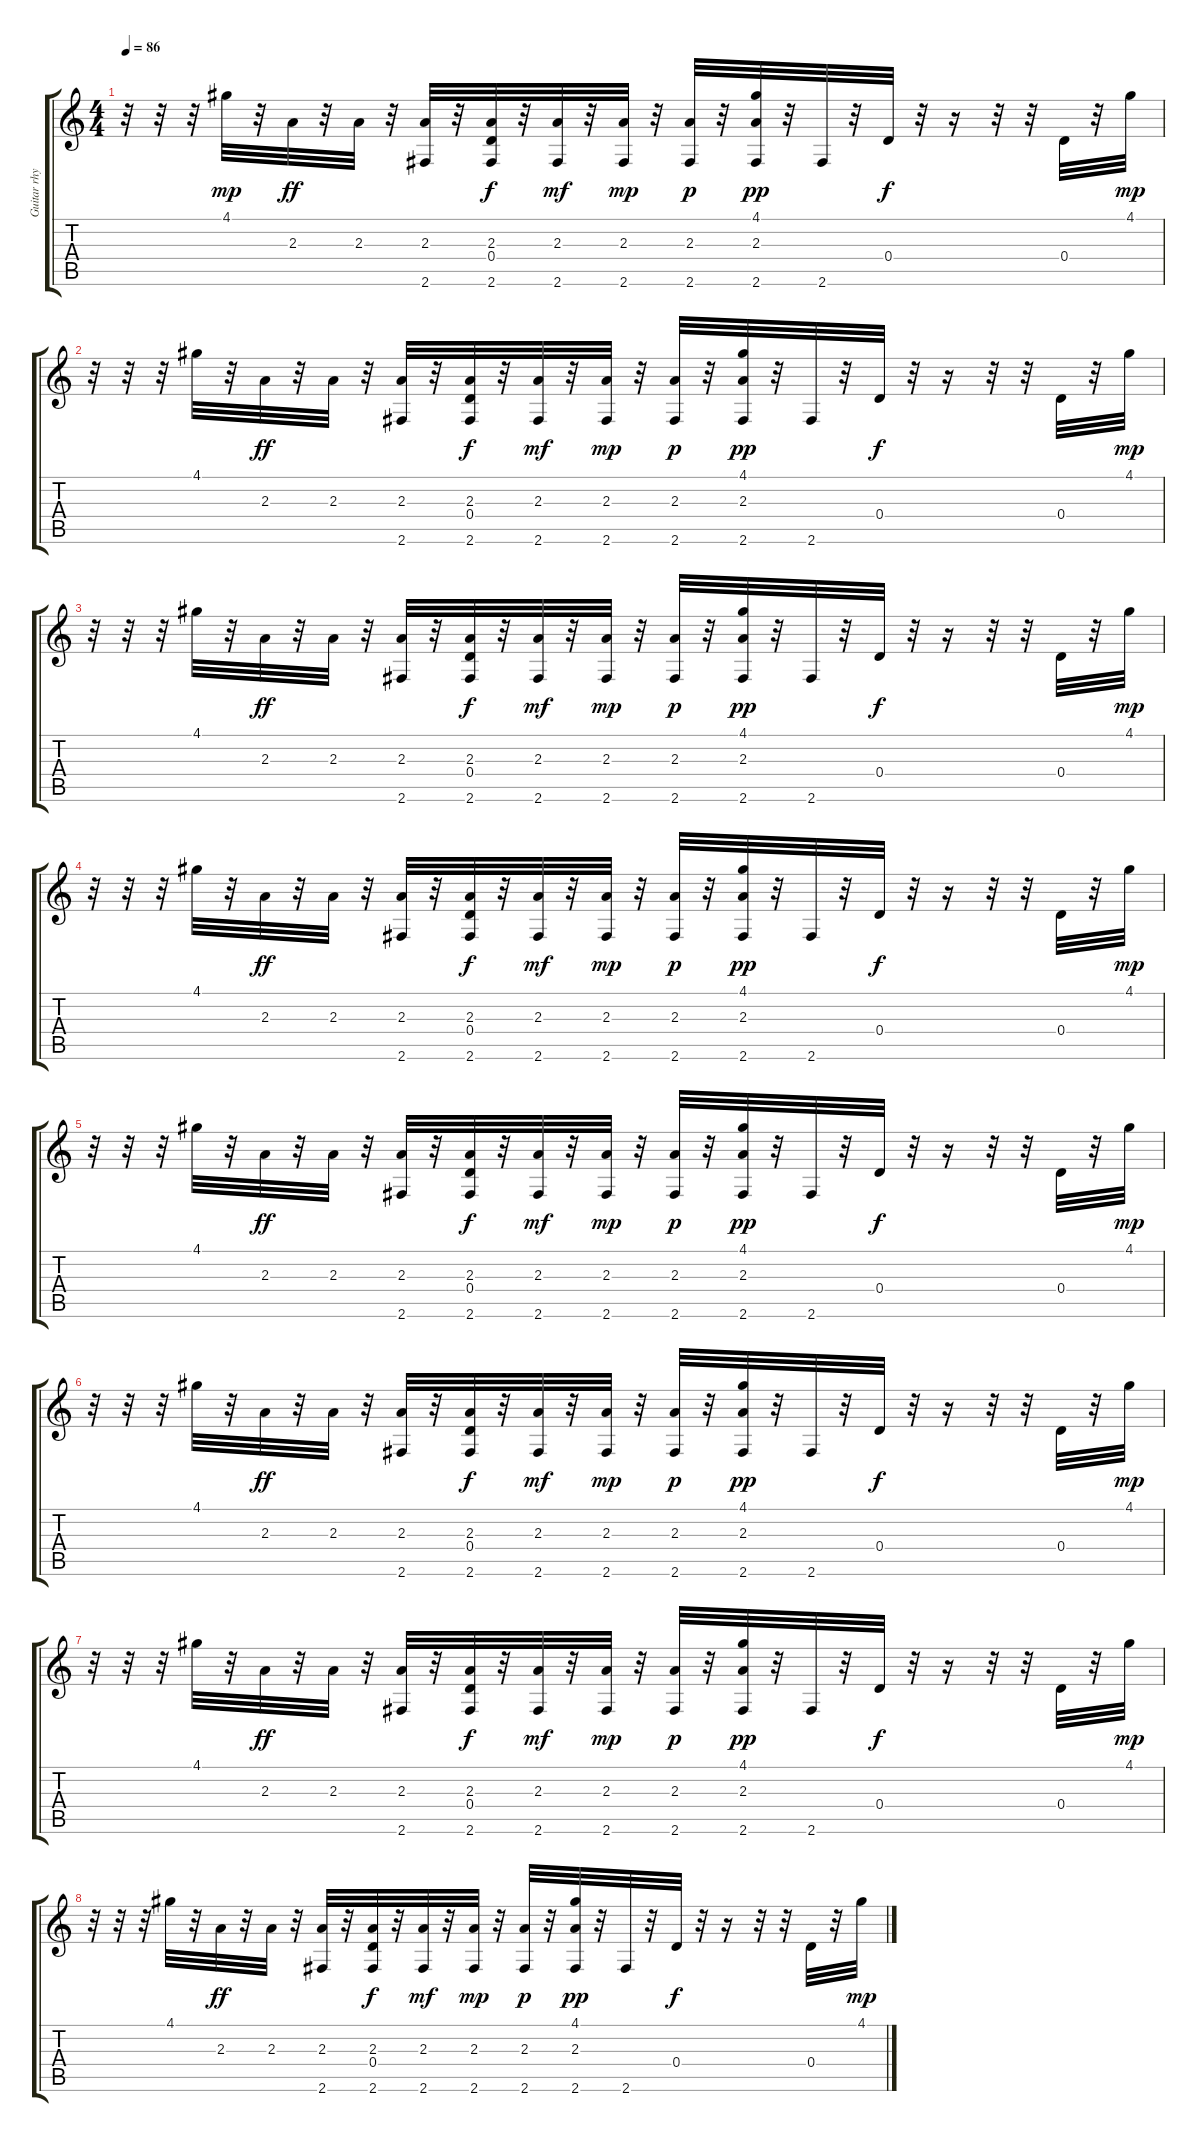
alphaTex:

\track ("Guitar rhythm Echo" "Guitar rhy") {instrument overdrivenguitar}
\staff {score tabs}
\tuning (E4 B3 G3 D3 A2 E2) {hide}
\ts (4 4)
\tempo 86
\clef g2
\ks c
r.32{dy mp} r.32 r.32 4.1.32 r.32 2.3.32{dy ff} r.32 2.3.32 r.32 (2.3 2.6).32 r.32 (2.3 0.4 2.6).32{dy f} r.32 (2.3 2.6).32{dy mf} r.32 (2.3 2.6).32{dy mp} r.32 (2.3 2.6).32{dy p} r.32 (4.1 2.3 2.6).32{dy pp} r.32 2.6.32 r.32 0.4.32{dy f} r.32 r.16 r.32 r.32 0.4.32 r.32 4.1.32{dy mp} |
r.32 r.32 r.32 4.1.32 r.32 2.3.32{dy ff} r.32 2.3.32 r.32 (2.3 2.6).32 r.32 (2.3 0.4 2.6).32{dy f} r.32 (2.3 2.6).32{dy mf} r.32 (2.3 2.6).32{dy mp} r.32 (2.3 2.6).32{dy p} r.32 (4.1 2.3 2.6).32{dy pp} r.32 2.6.32 r.32 0.4.32{dy f} r.32 r.16 r.32 r.32 0.4.32 r.32 4.1.32{dy mp} |
r.32 r.32 r.32 4.1.32 r.32 2.3.32{dy ff} r.32 2.3.32 r.32 (2.3 2.6).32 r.32 (2.3 0.4 2.6).32{dy f} r.32 (2.3 2.6).32{dy mf} r.32 (2.3 2.6).32{dy mp} r.32 (2.3 2.6).32{dy p} r.32 (4.1 2.3 2.6).32{dy pp} r.32 2.6.32 r.32 0.4.32{dy f} r.32 r.16 r.32 r.32 0.4.32 r.32 4.1.32{dy mp} |
r.32 r.32 r.32 4.1.32 r.32 2.3.32{dy ff} r.32 2.3.32 r.32 (2.3 2.6).32 r.32 (2.3 0.4 2.6).32{dy f} r.32 (2.3 2.6).32{dy mf} r.32 (2.3 2.6).32{dy mp} r.32 (2.3 2.6).32{dy p} r.32 (4.1 2.3 2.6).32{dy pp} r.32 2.6.32 r.32 0.4.32{dy f} r.32 r.16 r.32 r.32 0.4.32 r.32 4.1.32{dy mp} |
r.32 r.32 r.32 4.1.32 r.32 2.3.32{dy ff} r.32 2.3.32 r.32 (2.3 2.6).32 r.32 (2.3 0.4 2.6).32{dy f} r.32 (2.3 2.6).32{dy mf} r.32 (2.3 2.6).32{dy mp} r.32 (2.3 2.6).32{dy p} r.32 (4.1 2.3 2.6).32{dy pp} r.32 2.6.32 r.32 0.4.32{dy f} r.32 r.16 r.32 r.32 0.4.32 r.32 4.1.32{dy mp} |
r.32 r.32 r.32 4.1.32 r.32 2.3.32{dy ff} r.32 2.3.32 r.32 (2.3 2.6).32 r.32 (2.3 0.4 2.6).32{dy f} r.32 (2.3 2.6).32{dy mf} r.32 (2.3 2.6).32{dy mp} r.32 (2.3 2.6).32{dy p} r.32 (4.1 2.3 2.6).32{dy pp} r.32 2.6.32 r.32 0.4.32{dy f} r.32 r.16 r.32 r.32 0.4.32 r.32 4.1.32{dy mp} |
r.32 r.32 r.32 4.1.32 r.32 2.3.32{dy ff} r.32 2.3.32 r.32 (2.3 2.6).32 r.32 (2.3 0.4 2.6).32{dy f} r.32 (2.3 2.6).32{dy mf} r.32 (2.3 2.6).32{dy mp} r.32 (2.3 2.6).32{dy p} r.32 (4.1 2.3 2.6).32{dy pp} r.32 2.6.32 r.32 0.4.32{dy f} r.32 r.16 r.32 r.32 0.4.32 r.32 4.1.32{dy mp} |
r.32 r.32 r.32 4.1.32 r.32 2.3.32{dy ff} r.32 2.3.32 r.32 (2.3 2.6).32 r.32 (2.3 0.4 2.6).32{dy f} r.32 (2.3 2.6).32{dy mf} r.32 (2.3 2.6).32{dy mp} r.32 (2.3 2.6).32{dy p} r.32 (4.1 2.3 2.6).32{dy pp} r.32 2.6.32 r.32 0.4.32{dy f} r.32 r.16 r.32 r.32 0.4.32 r.32 4.1.32{dy mp}
